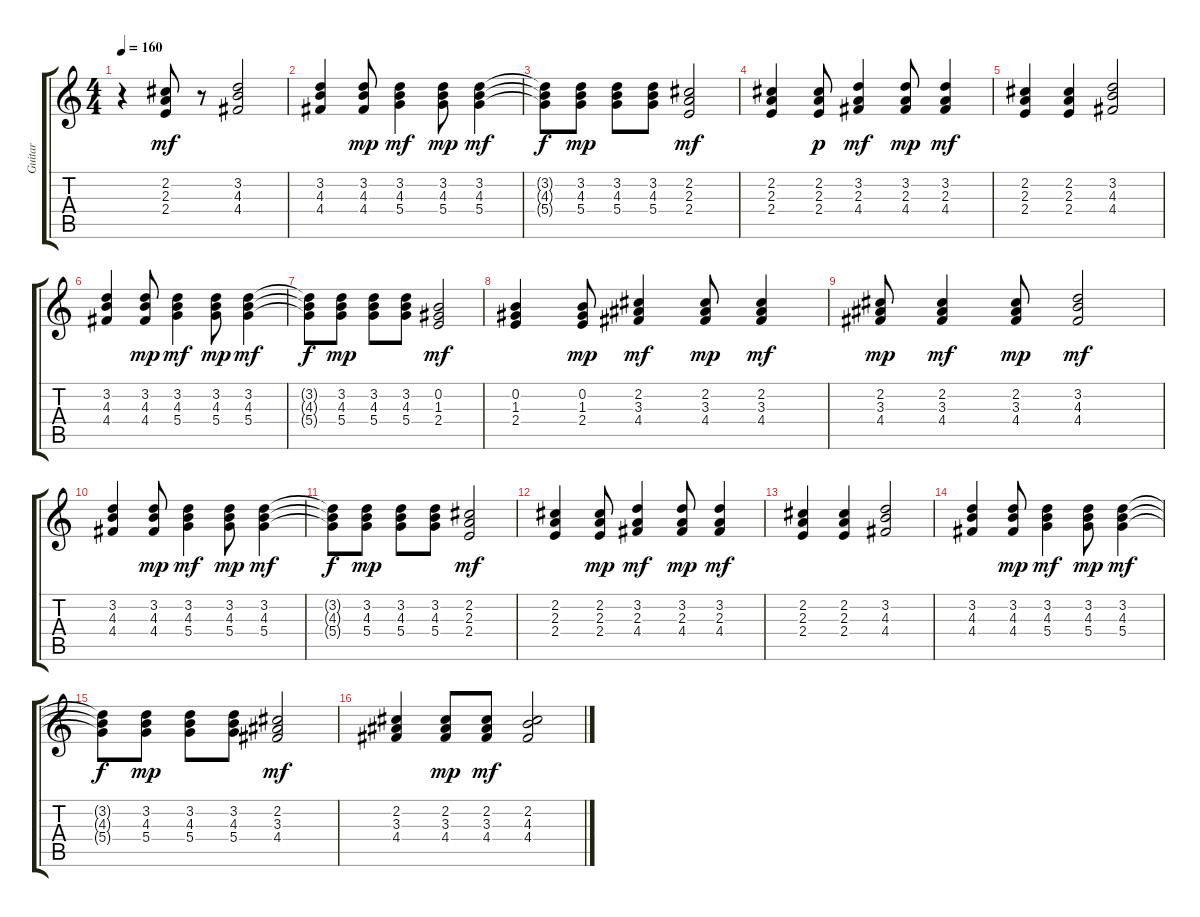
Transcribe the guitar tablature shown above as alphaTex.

\track ("Guitar" "Guitar") {instrument acousticguitarsteel}
\staff {score tabs}
\tuning (E4 B3 G3 D3 A2 E2) {hide}
\ts (4 4)
\tempo 160
\clef g2
\ks c
r.4{dy mf} (2.2 2.3 2.4).8 r.8 (3.2 4.3 4.4).2 |
(3.2 4.3 4.4).4 (3.2 4.3 4.4).8{dy mp} (3.2 4.3 5.4).4{dy mf} (3.2 4.3 5.4).8{dy mp} (3.2 4.3 5.4).4{dy mf} |
(3.2{t} 4.3{t} 5.4{t}).8{dy f} (3.2 4.3 5.4).8{dy mp} (3.2 4.3 5.4).8 (3.2 4.3 5.4).8 (2.2 2.3 2.4).2{dy mf} |
(2.2 2.3 2.4).4 (2.2 2.3 2.4).8{dy p} (3.2 2.3 4.4).4{dy mf} (3.2 2.3 4.4).8{dy mp} (3.2 2.3 4.4).4{dy mf} |
(2.2 2.3 2.4).4 (2.2 2.3 2.4).4 (3.2 4.3 4.4).2 |
(3.2 4.3 4.4).4 (3.2 4.3 4.4).8{dy mp} (3.2 4.3 5.4).4{dy mf} (3.2 4.3 5.4).8{dy mp} (3.2 4.3 5.4).4{dy mf} |
(3.2{t} 4.3{t} 5.4{t}).8{dy f} (3.2 4.3 5.4).8{dy mp} (3.2 4.3 5.4).8 (3.2 4.3 5.4).8 (0.2 1.3 2.4).2{dy mf} |
(0.2 1.3 2.4).4 (0.2 1.3 2.4).8{dy mp} (2.2 3.3 4.4).4{dy mf} (2.2 3.3 4.4).8{dy mp} (2.2 3.3 4.4).4{dy mf} |
(2.2 3.3 4.4).8{dy mp} (2.2 3.3 4.4).4{dy mf} (2.2 3.3 4.4).8{dy mp} (3.2 4.3 4.4).2{dy mf} |
(3.2 4.3 4.4).4 (3.2 4.3 4.4).8{dy mp} (3.2 4.3 5.4).4{dy mf} (3.2 4.3 5.4).8{dy mp} (3.2 4.3 5.4).4{dy mf} |
(3.2{t} 4.3{t} 5.4{t}).8{dy f} (3.2 4.3 5.4).8{dy mp} (3.2 4.3 5.4).8 (3.2 4.3 5.4).8 (2.2 2.3 2.4).2{dy mf} |
(2.2 2.3 2.4).4 (2.2 2.3 2.4).8{dy mp} (3.2 2.3 4.4).4{dy mf} (3.2 2.3 4.4).8{dy mp} (3.2 2.3 4.4).4{dy mf} |
(2.2 2.3 2.4).4 (2.2 2.3 2.4).4 (3.2 4.3 4.4).2 |
(3.2 4.3 4.4).4 (3.2 4.3 4.4).8{dy mp} (3.2 4.3 5.4).4{dy mf} (3.2 4.3 5.4).8{dy mp} (3.2 4.3 5.4).4{dy mf} |
(3.2{t} 4.3{t} 5.4{t}).8{dy f} (3.2 4.3 5.4).8{dy mp} (3.2 4.3 5.4).8 (3.2 4.3 5.4).8 (2.2 3.3 4.4).2{dy mf} |
(2.2 3.3 4.4).4 (2.2 3.3 4.4).8{dy mp} (2.2 3.3 4.4).8{dy mf} (2.2 4.3 4.4).2
